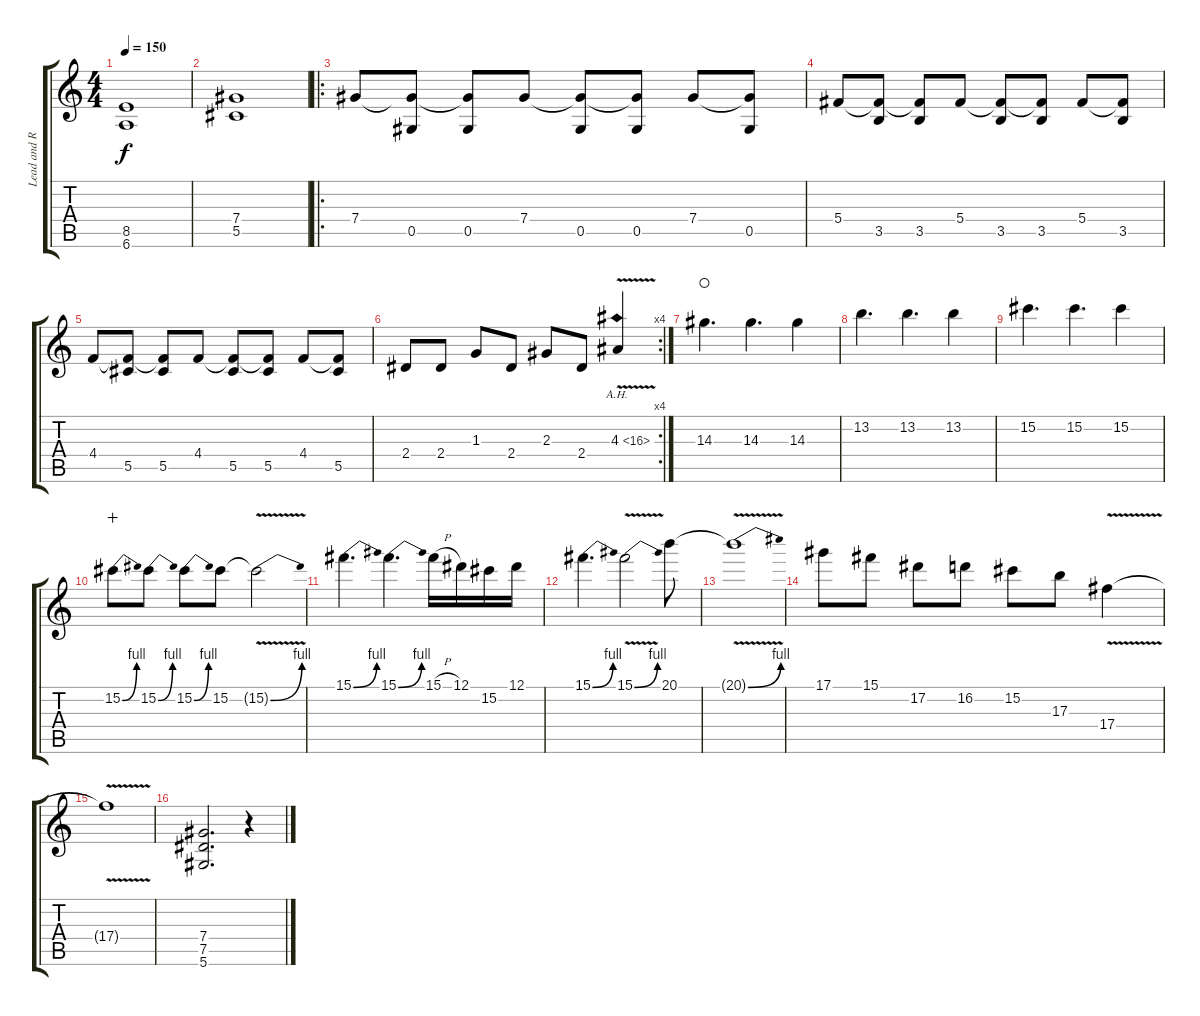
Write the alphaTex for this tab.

\track ("Lead and Rhythm 1" "Lead and R") {instrument distortionguitar}
\staff {score tabs}
\tuning (Eb4 Bb3 Gb3 Db3 Ab2 Eb2) {hide}
\ts (4 4)
\tempo 150
\clef g2
\ks c
(8.5 6.6).1{dy f} |
(7.4 5.5).1 |
\ro
7.4.8 (7.4{t} 0.5).8 (7.4{t} 0.5).8 7.4.8 (7.4{t} 0.5).8 (7.4{t} 0.5).8 7.4.8 (7.4{t} 0.5).8 |
5.4.8 (5.4{t} 3.5).8 (5.4{t} 3.5).8 5.4.8 (5.4{t} 3.5).8 (5.4{t} 3.5).8 5.4.8 (5.4{t} 3.5).8 |
4.4.8 (4.4{t} 5.5).8 (4.4{t} 5.5).8 4.4.8 (4.4{t} 5.5).8 (4.4{t} 5.5).8 4.4.8 (4.4{t} 5.5).8 |
\rc 4
2.4.8 2.4.8 1.3.8 2.4.8 2.3.8 2.4.8 4.3{ah 12 v}.4 |
14.3.4{d waho} 14.3.4{d} 14.3.4 |
13.2.4{d} 13.2.4{d} 13.2.4 |
15.2.4{d} 15.2.4{d} 15.2.4 |
15.2{be (bend 0 0 60 4)}.8{wahc} 15.2{be (bend 0 0 60 4)}.8 15.2{be (bend 0 0 60 4)}.8 15.2.8 15.2{be (bend 0 0 60 4) v t}.2 |
15.1{be (bend 0 0 60 4)}.4{d} 15.1{be (bend 0 0 60 4)}.4{d} 15.1{h}.16 12.1.16 15.2.16 12.1.16 |
15.1{be (bend 0 0 60 4)}.4{d} 15.1{be (bend 0 0 60 4) v}.2 20.1.8 |
20.1{be (bend 0 0 60 4) v t}.1 |
17.1.8 15.1.8 17.2.8 16.2.8 15.2.8 17.3.8 17.4{v}.4 |
17.4{t}.1 |
(7.4 7.5 5.6).2{d} r.4
